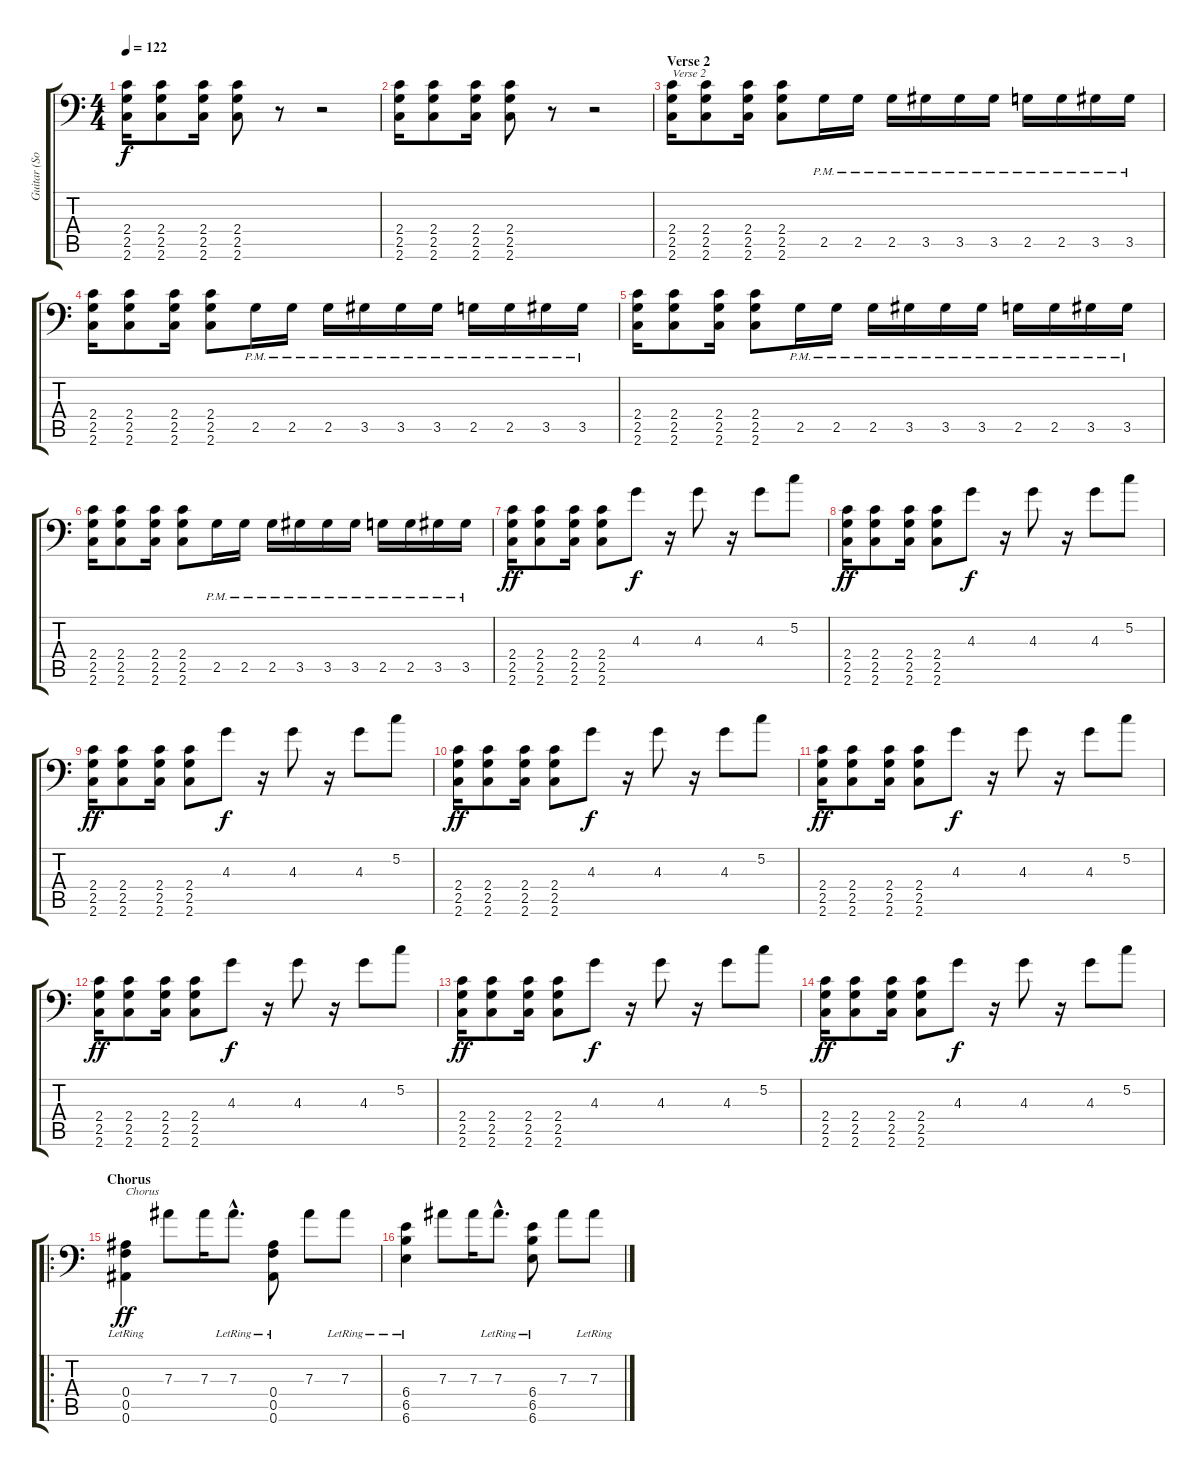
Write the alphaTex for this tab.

\track ("Guitar (Souren \"Mike\" Sarkisyan)" "Guitar (So") {instrument distortionguitar}
\staff {score tabs}
\tuning (C4 G3 Eb3 Bb2 F2 Bb1) {hide}
\ts (4 4)
\tempo 122
\clef f4
\ks c
(2.4 2.5 2.6).16{dy f} (2.4 2.5 2.6).8 (2.4 2.5 2.6).16 (2.4 2.5 2.6).8 r.8 r.2 |
(2.4 2.5 2.6).16 (2.4 2.5 2.6).8 (2.4 2.5 2.6).16 (2.4 2.5 2.6).8 r.8 r.2 |
\section ("" "Verse 2")
(2.4 2.5 2.6).16{txt "Verse 2"} (2.4 2.5 2.6).8 (2.4 2.5 2.6).16 (2.4 2.5 2.6).8 2.5{pm}.16 2.5{pm}.16 2.5{pm}.16 3.5{pm}.16 3.5{pm}.16 3.5{pm}.16 2.5{pm}.16 2.5{pm}.16 3.5{pm}.16 3.5{pm}.16 |
(2.4 2.5 2.6).16 (2.4 2.5 2.6).8 (2.4 2.5 2.6).16 (2.4 2.5 2.6).8 2.5{pm}.16 2.5{pm}.16 2.5{pm}.16 3.5{pm}.16 3.5{pm}.16 3.5{pm}.16 2.5{pm}.16 2.5{pm}.16 3.5{pm}.16 3.5{pm}.16 |
(2.4 2.5 2.6).16 (2.4 2.5 2.6).8 (2.4 2.5 2.6).16 (2.4 2.5 2.6).8 2.5{pm}.16 2.5{pm}.16 2.5{pm}.16 3.5{pm}.16 3.5{pm}.16 3.5{pm}.16 2.5{pm}.16 2.5{pm}.16 3.5{pm}.16 3.5{pm}.16 |
(2.4 2.5 2.6).16 (2.4 2.5 2.6).8 (2.4 2.5 2.6).16 (2.4 2.5 2.6).8 2.5{pm}.16 2.5{pm}.16 2.5{pm}.16 3.5{pm}.16 3.5{pm}.16 3.5{pm}.16 2.5{pm}.16 2.5{pm}.16 3.5{pm}.16 3.5{pm}.16 |
(2.4 2.5 2.6).16{dy ff} (2.4 2.5 2.6).8 (2.4 2.5 2.6).16 (2.4 2.5 2.6).8 4.3.8{dy f} r.16 4.3.8 r.16 4.3.8 5.2.8 |
(2.4 2.5 2.6).16{dy ff} (2.4 2.5 2.6).8 (2.4 2.5 2.6).16 (2.4 2.5 2.6).8 4.3.8{dy f} r.16 4.3.8 r.16 4.3.8 5.2.8 |
(2.4 2.5 2.6).16{dy ff} (2.4 2.5 2.6).8 (2.4 2.5 2.6).16 (2.4 2.5 2.6).8 4.3.8{dy f} r.16 4.3.8 r.16 4.3.8 5.2.8 |
(2.4 2.5 2.6).16{dy ff} (2.4 2.5 2.6).8 (2.4 2.5 2.6).16 (2.4 2.5 2.6).8 4.3.8{dy f} r.16 4.3.8 r.16 4.3.8 5.2.8 |
(2.4 2.5 2.6).16{dy ff} (2.4 2.5 2.6).8 (2.4 2.5 2.6).16 (2.4 2.5 2.6).8 4.3.8{dy f} r.16 4.3.8 r.16 4.3.8 5.2.8 |
(2.4 2.5 2.6).16{dy ff} (2.4 2.5 2.6).8 (2.4 2.5 2.6).16 (2.4 2.5 2.6).8 4.3.8{dy f} r.16 4.3.8 r.16 4.3.8 5.2.8 |
(2.4 2.5 2.6).16{dy ff} (2.4 2.5 2.6).8 (2.4 2.5 2.6).16 (2.4 2.5 2.6).8 4.3.8{dy f} r.16 4.3.8 r.16 4.3.8 5.2.8 |
(2.4 2.5 2.6).16{dy ff} (2.4 2.5 2.6).8 (2.4 2.5 2.6).16 (2.4 2.5 2.6).8 4.3.8{dy f} r.16 4.3.8 r.16 4.3.8 5.2.8 |
\ro
\section ("" "Chorus")
(0.4{lr} 0.5{lr} 0.6{lr}).4{txt "Chorus" dy ff} 7.3.8 7.3.16 7.3{hac lr}.8{d} (0.4{lr} 0.5{lr} 0.6{lr}).8 7.3.8 7.3{lr}.8 |
(6.4{lr} 6.5{lr} 6.6{lr}).4 7.3.8 7.3.16 7.3{hac lr}.8{d} (6.4{lr} 6.5{lr} 6.6{lr}).8 7.3.8 7.3{lr}.8
